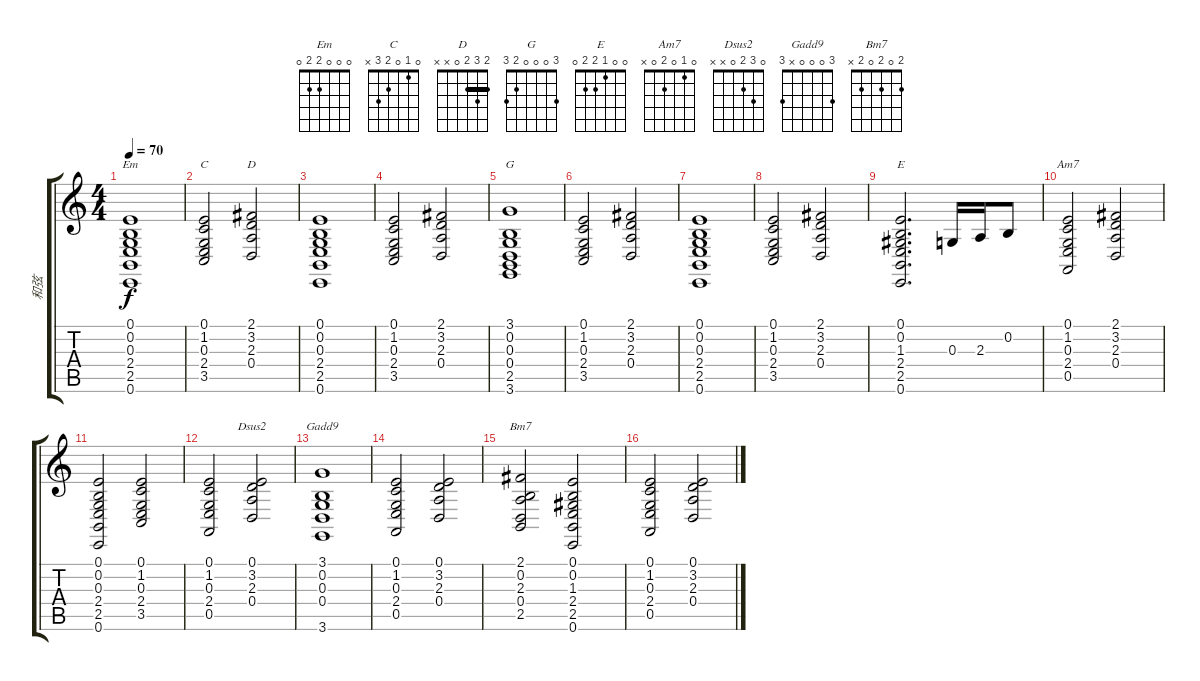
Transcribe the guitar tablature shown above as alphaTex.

\track ("和弦" "和弦") {instrument synthstrings1}
\staff {score tabs}
\tuning (E4 B3 G3 D3 A2 E2) {hide}
\chord ("Em" 0 0 0 2 2 0)
\chord ("C" 0 1 0 2 3 x)
\chord ("D" 2 3 2 0 x x) {barre 2}
\chord ("G" 3 0 0 0 2 3)
\chord ("E" 0 0 1 2 2 0)
\chord ("Am7" 0 1 0 2 0 x)
\chord ("Dsus2" 0 3 2 0 x x)
\chord ("Gadd9" 3 0 0 0 x 3)
\chord ("Bm7" 2 0 2 0 2 x)
\ts (4 4)
\tempo 70
\clef g2
\ks c
(0.1 0.2 0.3 2.4 2.5 0.6).1{ch "Em" dy f} |
(0.1 1.2 0.3 2.4 3.5).2{ch "C"} (2.1 3.2 2.3 0.4).2{ch "D"} |
(0.1 0.2 0.3 2.4 2.5 0.6).1 |
(0.1 1.2 0.3 2.4 3.5).2 (2.1 3.2 2.3 0.4).2 |
(3.1 0.2 0.3 0.4 2.5 3.6).1{ch "G"} |
(0.1 1.2 0.3 2.4 3.5).2 (2.1 3.2 2.3 0.4).2 |
(0.1 0.2 0.3 2.4 2.5 0.6).1 |
(0.1 1.2 0.3 2.4 3.5).2 (2.1 3.2 2.3 0.4).2 |
(0.1 0.2 1.3 2.4 2.5 0.6).2{d ch "E"} 0.3.16 2.3.16 0.2.8 |
(0.1 1.2 0.3 2.4 0.5).2{ch "Am7"} (2.1 3.2 2.3 0.4).2 |
(0.1 0.2 0.3 2.4 2.5 0.6).2 (0.1 1.2 0.3 2.4 3.5).2 |
(0.1 1.2 0.3 2.4 0.5).2 (0.1 3.2 2.3 0.4).2{ch "Dsus2"} |
(3.1 0.2 0.3 0.4 3.6).1{ch "Gadd9"} |
(0.1 1.2 0.3 2.4 0.5).2 (0.1 3.2 2.3 0.4).2 |
(2.1 0.2 2.3 0.4 2.5).2{ch "Bm7"} (0.1 0.2 1.3 2.4 2.5 0.6).2 |
(0.1 1.2 0.3 2.4 0.5).2 (0.1 3.2 2.3 0.4).2
